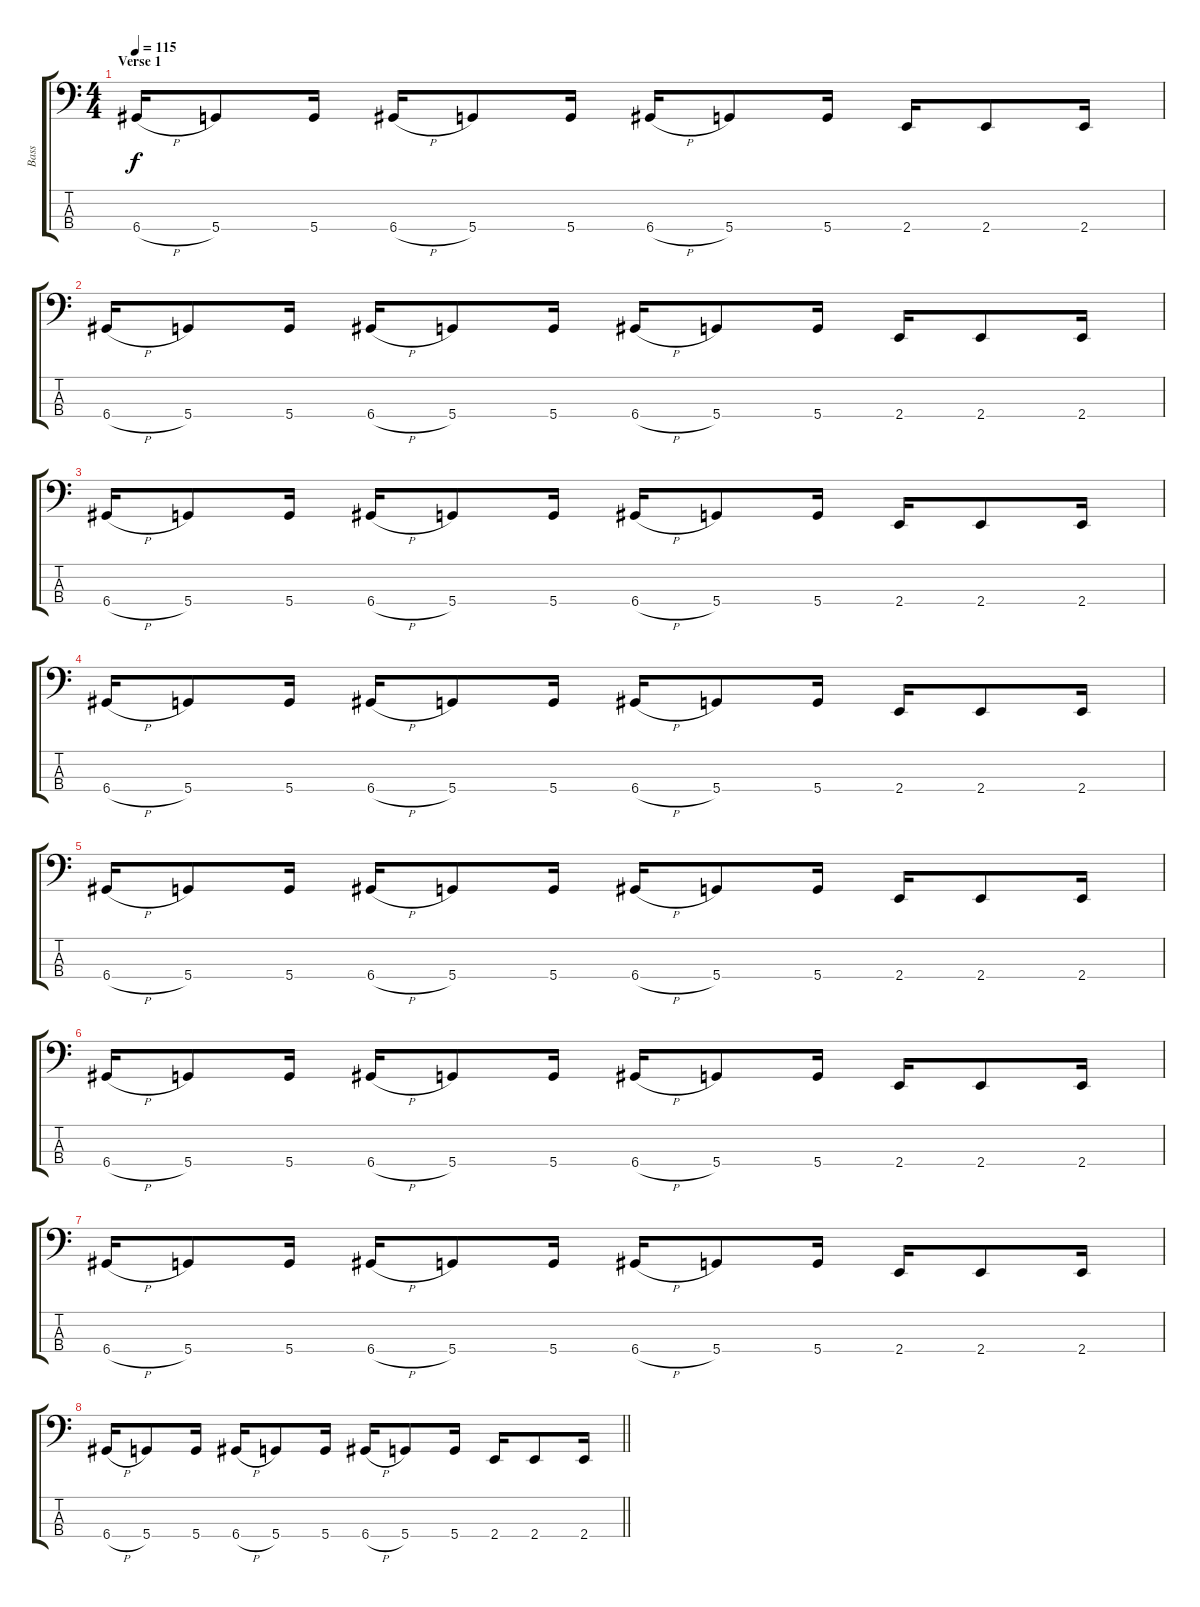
\track ("Bass" "Bass") {instrument electricbasspick}
\staff {score tabs}
\tuning (G2 D2 A1 D1) {hide}
\ts (4 4)
\section ("" "Verse 1")
\tempo 115
\clef f4
\ks c
6.4{h}.16{dy f} 5.4.8 5.4.16 6.4{h}.16 5.4.8 5.4.16 6.4{h}.16 5.4.8 5.4.16 2.4.16 2.4.8 2.4.16 |
6.4{h}.16 5.4.8 5.4.16 6.4{h}.16 5.4.8 5.4.16 6.4{h}.16 5.4.8 5.4.16 2.4.16 2.4.8 2.4.16 |
6.4{h}.16 5.4.8 5.4.16 6.4{h}.16 5.4.8 5.4.16 6.4{h}.16 5.4.8 5.4.16 2.4.16 2.4.8 2.4.16 |
6.4{h}.16 5.4.8 5.4.16 6.4{h}.16 5.4.8 5.4.16 6.4{h}.16 5.4.8 5.4.16 2.4.16 2.4.8 2.4.16 |
6.4{h}.16 5.4.8 5.4.16 6.4{h}.16 5.4.8 5.4.16 6.4{h}.16 5.4.8 5.4.16 2.4.16 2.4.8 2.4.16 |
6.4{h}.16 5.4.8 5.4.16 6.4{h}.16 5.4.8 5.4.16 6.4{h}.16 5.4.8 5.4.16 2.4.16 2.4.8 2.4.16 |
6.4{h}.16 5.4.8 5.4.16 6.4{h}.16 5.4.8 5.4.16 6.4{h}.16 5.4.8 5.4.16 2.4.16 2.4.8 2.4.16 |
\barLineRight lightlight
6.4{h}.16 5.4.8 5.4.16 6.4{h}.16 5.4.8 5.4.16 6.4{h}.16 5.4.8 5.4.16 2.4.16 2.4.8 2.4.16
